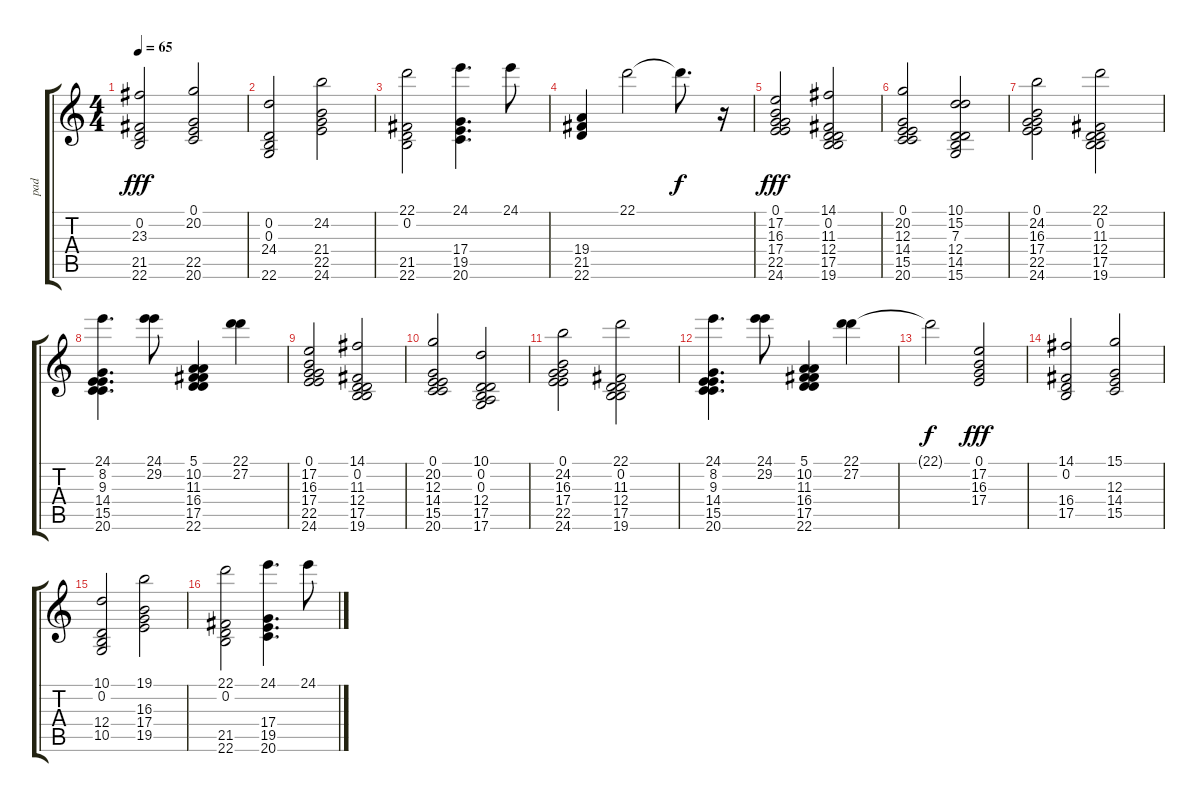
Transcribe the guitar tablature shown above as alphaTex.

\track ("pad" "pad") {instrument stringensemble1}
\staff {score tabs}
\tuning (E4 B3 G3 D3 A2 E2) {hide}
\ts (4 4)
\tempo 65
\clef g2
\ks c
(0.2 23.3 21.5 22.6).2{dy fff} (0.1 20.2 22.5 20.6).2 |
(0.2 0.3 24.4 22.6).2 (24.2 21.4 22.5 24.6).2 |
(22.1 0.2 21.5 22.6).2 (24.1 17.4 19.5 20.6).4{d} 24.1.8 |
(19.4 21.5 22.6).4 22.1.2 22.1{t}.8{d dy f} r.16 |
(0.1 17.2 16.3 17.4 22.5 24.6).2{dy fff} (14.1 0.2 11.3 12.4 17.5 19.6).2 |
(0.1 20.2 12.3 14.4 15.5 20.6).2 (10.1 15.2 7.3 12.4 14.5 15.6).2 |
(0.1 24.2 16.3 17.4 22.5 24.6).2 (22.1 0.2 11.3 12.4 17.5 19.6).2 |
(24.1 8.2 9.3 14.4 15.5 20.6).4{d} (24.1 29.2).8 (5.1 10.2 11.3 16.4 17.5 22.6).4 (22.1 27.2).4 |
(0.1 17.2 16.3 17.4 22.5 24.6).2 (14.1 0.2 11.3 12.4 17.5 19.6).2 |
(0.1 20.2 12.3 14.4 15.5 20.6).2 (10.1 0.2 0.3 12.4 17.5 17.6).2 |
(0.1 24.2 16.3 17.4 22.5 24.6).2 (22.1 0.2 11.3 12.4 17.5 19.6).2 |
(24.1 8.2 9.3 14.4 15.5 20.6).4{d} (24.1 29.2).8 (5.1 10.2 11.3 16.4 17.5 22.6).4 (22.1 27.2).4 |
22.1{t}.2{dy f} (0.1 17.2 16.3 17.4).2{dy fff} |
(14.1 0.2 16.4 17.5).2 (15.1 12.3 14.4 15.5).2 |
(10.1 0.2 12.4 10.5).2 (19.1 16.3 17.4 19.5).2 |
(22.1 0.2 21.5 22.6).2 (24.1 17.4 19.5 20.6).4{d} 24.1.8
